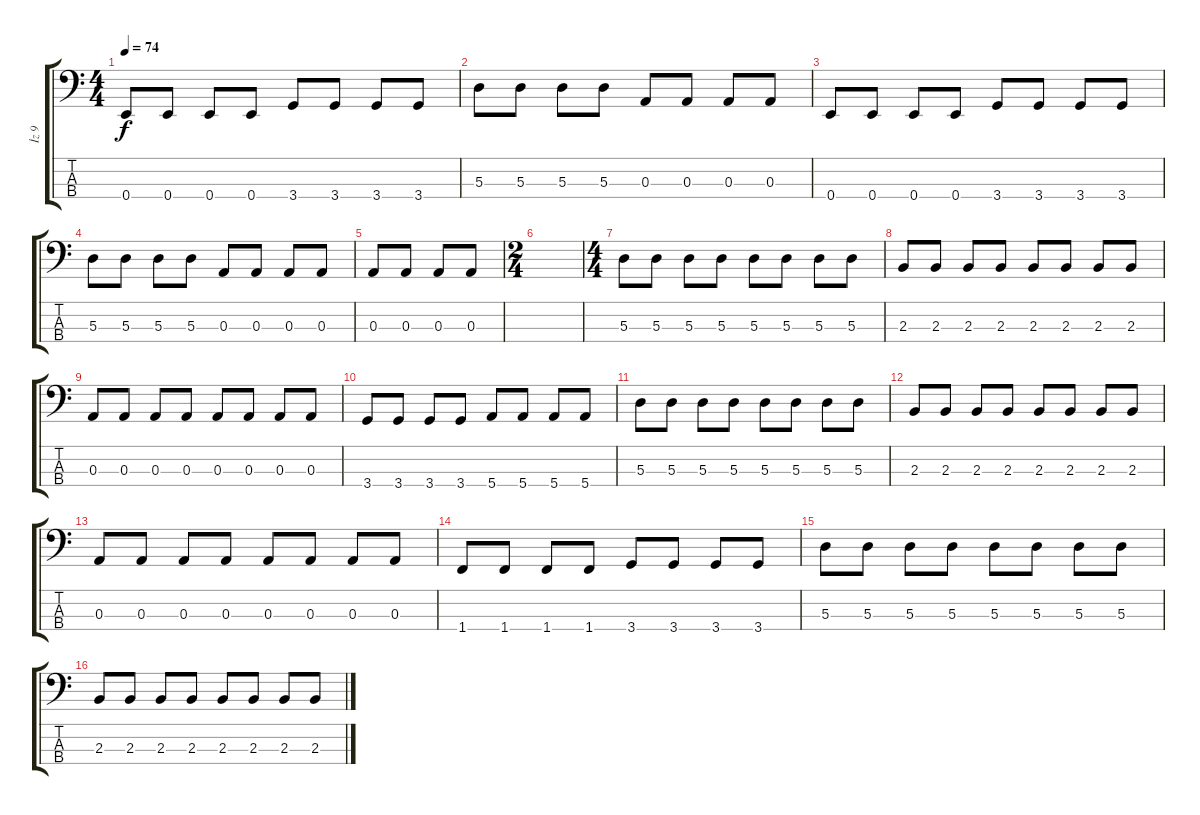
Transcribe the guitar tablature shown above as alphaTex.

\track ("İz 9" "İz 9") {instrument electricbassfinger}
\staff {score tabs}
\tuning (G2 D2 A1 E1) {hide}
\ts (4 4)
\tempo 74
\clef f4
\ks c
0.4.8{dy f} 0.4.8 0.4.8 0.4.8 3.4.8 3.4.8 3.4.8 3.4.8 |
5.3.8 5.3.8 5.3.8 5.3.8 0.3.8 0.3.8 0.3.8 0.3.8 |
0.4.8 0.4.8 0.4.8 0.4.8 3.4.8 3.4.8 3.4.8 3.4.8 |
5.3.8 5.3.8 5.3.8 5.3.8 0.3.8 0.3.8 0.3.8 0.3.8 |
0.3.8 0.3.8 0.3.8 0.3.8 |
\ts (2 4)
|
\ts (4 4)
5.3.8 5.3.8 5.3.8 5.3.8 5.3.8 5.3.8 5.3.8 5.3.8 |
2.3.8 2.3.8 2.3.8 2.3.8 2.3.8 2.3.8 2.3.8 2.3.8 |
0.3.8 0.3.8 0.3.8 0.3.8 0.3.8 0.3.8 0.3.8 0.3.8 |
3.4.8 3.4.8 3.4.8 3.4.8 5.4.8 5.4.8 5.4.8 5.4.8 |
5.3.8 5.3.8 5.3.8 5.3.8 5.3.8 5.3.8 5.3.8 5.3.8 |
2.3.8 2.3.8 2.3.8 2.3.8 2.3.8 2.3.8 2.3.8 2.3.8 |
0.3.8 0.3.8 0.3.8 0.3.8 0.3.8 0.3.8 0.3.8 0.3.8 |
1.4.8 1.4.8 1.4.8 1.4.8 3.4.8 3.4.8 3.4.8 3.4.8 |
5.3.8 5.3.8 5.3.8 5.3.8 5.3.8 5.3.8 5.3.8 5.3.8 |
2.3.8 2.3.8 2.3.8 2.3.8 2.3.8 2.3.8 2.3.8 2.3.8
